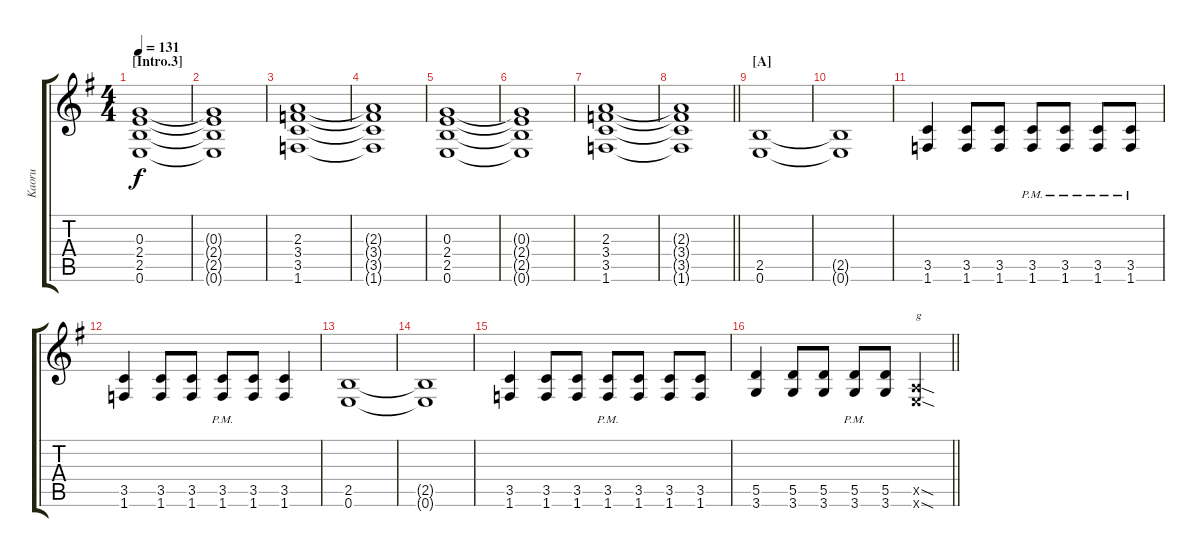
\track ("Kaoru" "Kaoru") {instrument overdrivenguitar}
\staff {score tabs}
\tuning (E4 B3 G3 D3 A2 E2) {hide}
\ts (4 4)
\section ("" "[Intro.3]")
\tempo 131
\clef g2
\ks eminor
(0.3 2.4 2.5 0.6).1{dy f} |
(0.3{t} 2.4{t} 2.5{t} 0.6{t}).1 |
(2.3 3.4 3.5 1.6).1 |
(2.3{t} 3.4{t} 3.5{t} 1.6{t}).1 |
(0.3 2.4 2.5 0.6).1 |
(0.3{t} 2.4{t} 2.5{t} 0.6{t}).1 |
(2.3 3.4 3.5 1.6).1 |
\barLineRight lightlight
(2.3{t} 3.4{t} 3.5{t} 1.6{t}).1 |
\section ("" "[A]")
(2.5 0.6).1 |
(2.5{t} 0.6{t}).1 |
(3.5 1.6).4 (3.5 1.6).8 (3.5 1.6).8 (3.5{pm} 1.6{pm}).8 (3.5{pm} 1.6{pm}).8 (3.5{pm} 1.6{pm}).8 (3.5{pm} 1.6{pm}).8 |
(3.5 1.6).4 (3.5 1.6).8 (3.5 1.6).8 (3.5{pm} 1.6{pm}).8 (3.5 1.6).8 (3.5 1.6).4 |
(2.5 0.6).1 |
(2.5{t} 0.6{t}).1 |
(3.5 1.6).4 (3.5 1.6).8 (3.5 1.6).8 (3.5{pm} 1.6{pm}).8 (3.5 1.6).8 (3.5 1.6).8 (3.5 1.6).8 |
\barLineRight lightlight
(5.5 3.6).4 (5.5 3.6).8 (5.5 3.6).8 (5.5{pm} 3.6{pm}).8 (5.5 3.6).8 (0.5{sod x} 0.6{sod x}).4{txt "g"}
